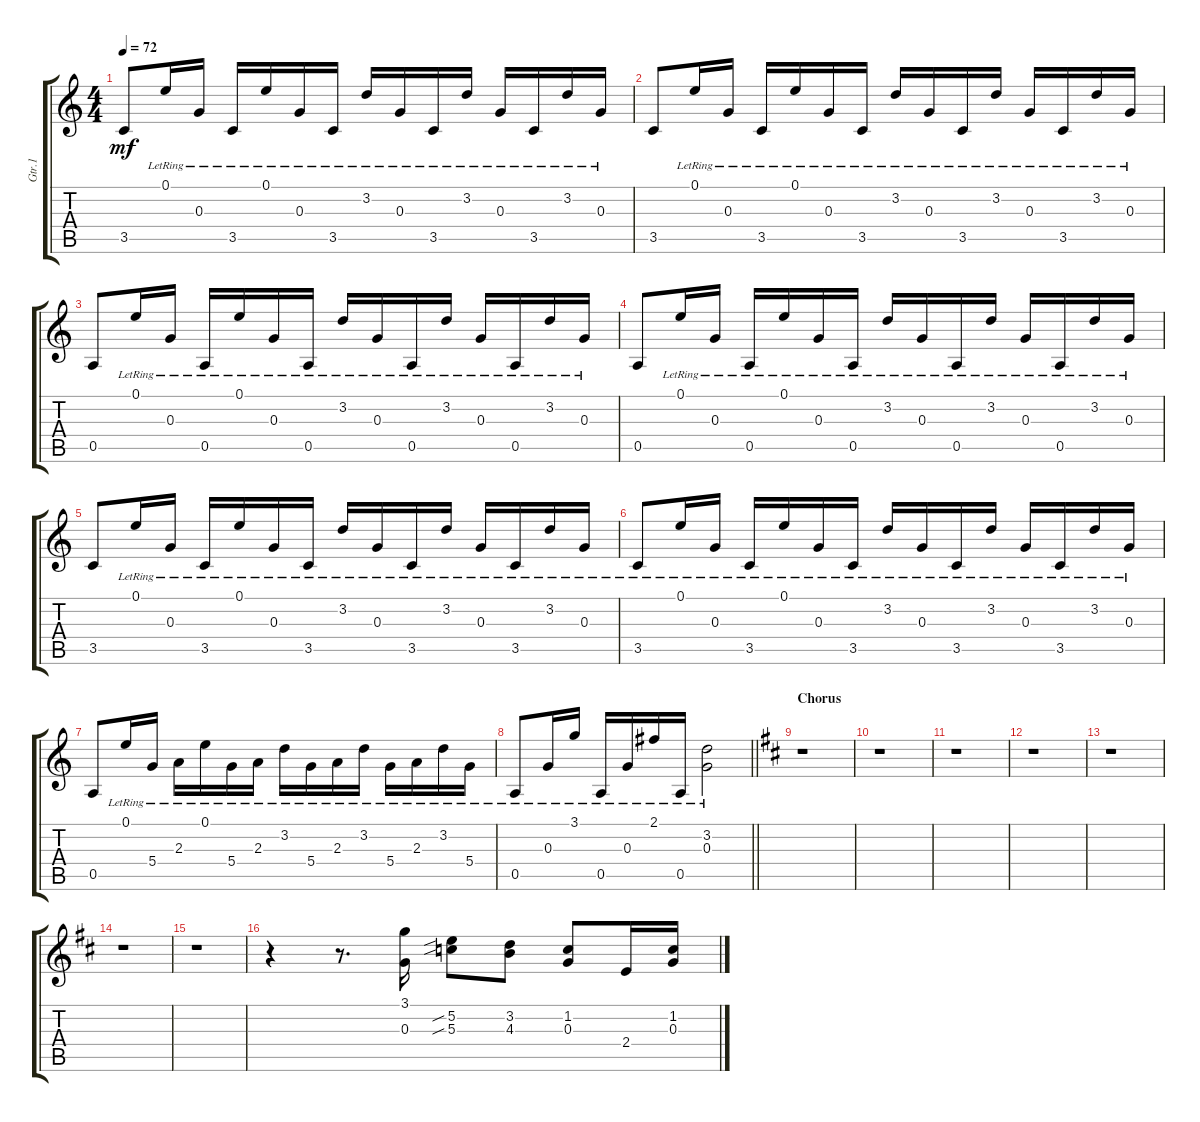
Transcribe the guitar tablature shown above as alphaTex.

\track ("Gtr.1" "Gtr.1") {instrument acousticguitarnylon}
\staff {score tabs}
\tuning (E4 B3 G3 D3 A2 E2) {hide}
\ts (4 4)
\tempo 72
\clef g2
\ks c
3.5.8{dy mf} 0.1{lr}.16 0.3{lr}.16 3.5{lr}.16 0.1{lr}.16 0.3{lr}.16 3.5{lr}.16 3.2{lr}.16 0.3{lr}.16 3.5{lr}.16 3.2{lr}.16 0.3{lr}.16 3.5{lr}.16 3.2{lr}.16 0.3{lr}.16 |
3.5.8 0.1{lr}.16 0.3{lr}.16 3.5{lr}.16 0.1{lr}.16 0.3{lr}.16 3.5{lr}.16 3.2{lr}.16 0.3{lr}.16 3.5{lr}.16 3.2{lr}.16 0.3{lr}.16 3.5{lr}.16 3.2{lr}.16 0.3{lr}.16 |
0.5.8 0.1{lr}.16 0.3{lr}.16 0.5{lr}.16 0.1{lr}.16 0.3{lr}.16 0.5{lr}.16 3.2{lr}.16 0.3{lr}.16 0.5{lr}.16 3.2{lr}.16 0.3{lr}.16 0.5{lr}.16 3.2{lr}.16 0.3{lr}.16 |
0.5.8 0.1{lr}.16 0.3{lr}.16 0.5{lr}.16 0.1{lr}.16 0.3{lr}.16 0.5{lr}.16 3.2{lr}.16 0.3{lr}.16 0.5{lr}.16 3.2{lr}.16 0.3{lr}.16 0.5{lr}.16 3.2{lr}.16 0.3{lr}.16 |
3.5.8 0.1{lr}.16 0.3{lr}.16 3.5{lr}.16 0.1{lr}.16 0.3{lr}.16 3.5{lr}.16 3.2{lr}.16 0.3{lr}.16 3.5{lr}.16 3.2{lr}.16 0.3{lr}.16 3.5{lr}.16 3.2{lr}.16 0.3{lr}.16 |
3.5{lr}.8 0.1{lr}.16 0.3{lr}.16 3.5{lr}.16 0.1{lr}.16 0.3{lr}.16 3.5{lr}.16 3.2{lr}.16 0.3{lr}.16 3.5{lr}.16 3.2{lr}.16 0.3{lr}.16 3.5{lr}.16 3.2{lr}.16 0.3{lr}.16 |
0.5.8 0.1{lr}.16 5.4{lr}.16 2.3{lr}.16 0.1{lr}.16 5.4{lr}.16 2.3{lr}.16 3.2{lr}.16 5.4{lr}.16 2.3{lr}.16 3.2{lr}.16 5.4{lr}.16 2.3{lr}.16 3.2{lr}.16 5.4{lr}.16 |
\barLineRight lightlight
0.5{lr}.8 0.3{lr}.16 3.1{lr}.16 0.5{lr}.16 0.3{lr}.16 2.1{lr}.16 0.5{lr}.16 (3.2{lr} 0.3{lr}).2 |
\section ("" "Chorus")
\ks d
r.1 |
r.1 |
r.1 |
r.1 |
r.1 |
r.1 |
r.1 |
r.4 r.8{d} (3.1 0.3).16 (5.2{sib} 5.3{sib}).8 (3.2 4.3).8 (1.2 0.3).8 2.4.16 (1.2 0.3).16
